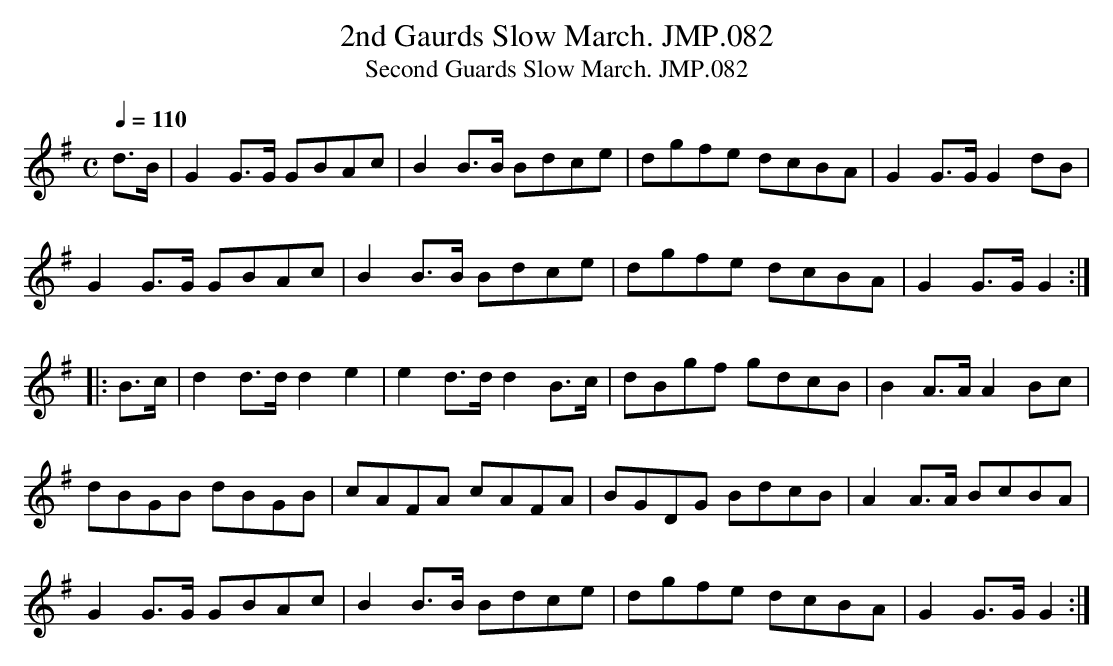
X:1
T:2nd Gaurds Slow March. JMP.082
T:Second Guards Slow March. JMP.082
M:C
L:1/8
Q:1/4=110
K:G major
d>B | G2 G>G GBAc | B2 B>B Bdce | dgfe dcBA | G2 G>G G2 dB |
G2 G>G GBAc | B2 B>B Bdce | dgfe dcBA | G2 G>G G2 :|
|:B>c | d2 d>d d2 e2 | e2 d>d d2 B>c | dBgf gdcB | B2 A>A A2 Bc |
dBGB dBGB | cAFA cAFA | BGDG BdcB |  A2 A>A BcBA |
G2 G>G GBAc | B2 B>B Bdce | dgfe dcBA | G2 G>G G2 :|
